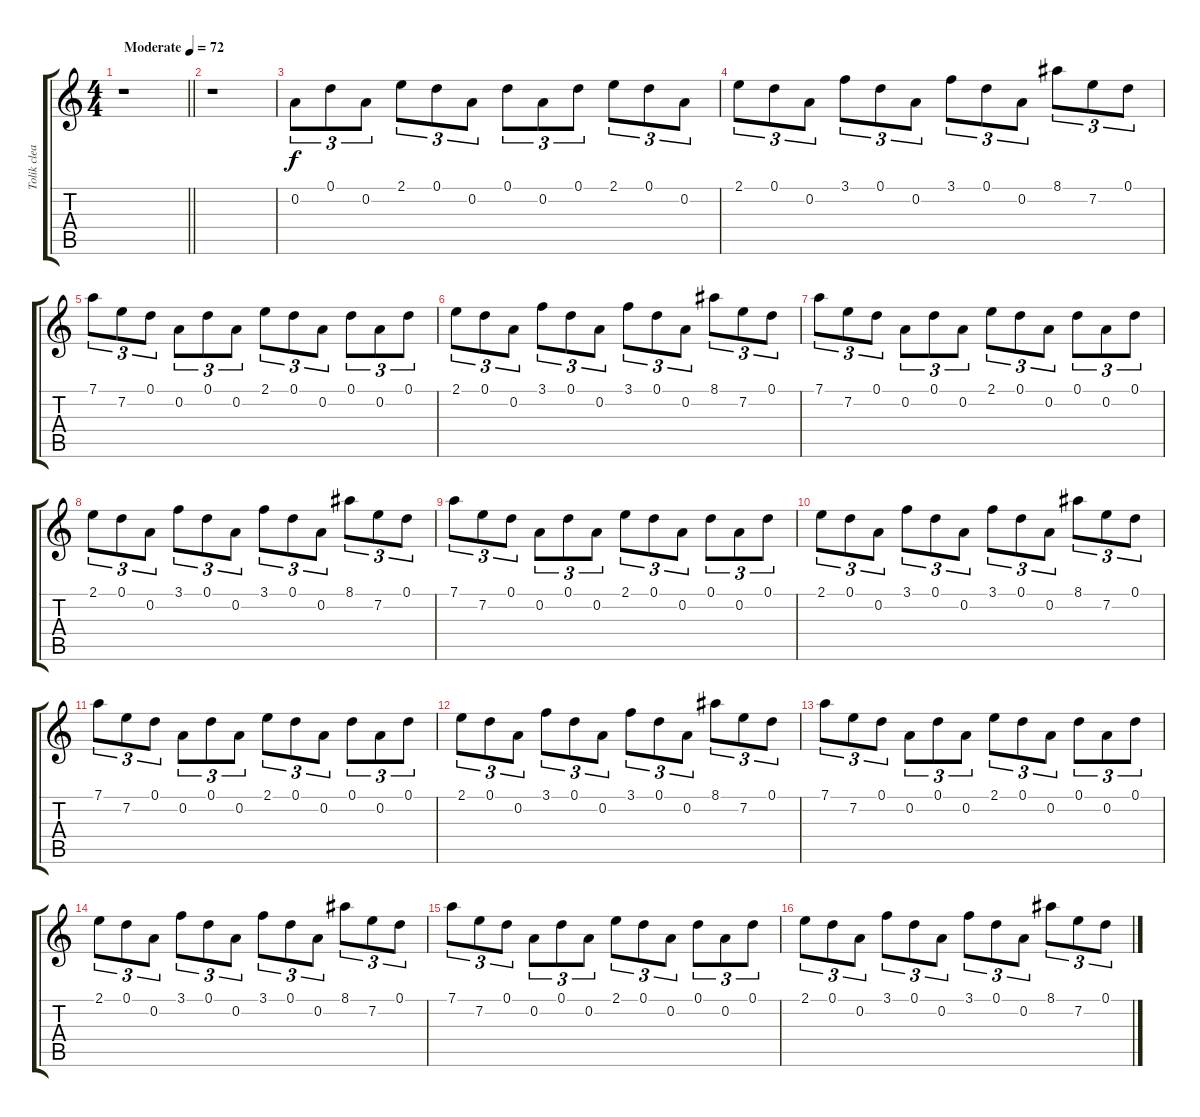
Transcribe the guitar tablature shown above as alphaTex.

\track ("Tolik clean" "Tolik clea") {instrument electricguitarclean}
\staff {score tabs}
\tuning (D4 A3 F3 C3 G2 C2) {hide}
\ts (4 4)
\tempo (72 "Moderate")
\clef g2
\barLineRight lightlight
\ks c
r.1{dy f instrument electricguitarclean} |
r.1 |
0.2.8{tu (3 2)} 0.1.8{tu (3 2)} 0.2.8{tu (3 2)} 2.1.8{tu (3 2)} 0.1.8{tu (3 2)} 0.2.8{tu (3 2)} 0.1.8{tu (3 2)} 0.2.8{tu (3 2)} 0.1.8{tu (3 2)} 2.1.8{tu (3 2)} 0.1.8{tu (3 2)} 0.2.8{tu (3 2)} |
2.1.8{tu (3 2)} 0.1.8{tu (3 2)} 0.2.8{tu (3 2)} 3.1.8{tu (3 2)} 0.1.8{tu (3 2)} 0.2.8{tu (3 2)} 3.1.8{tu (3 2)} 0.1.8{tu (3 2)} 0.2.8{tu (3 2)} 8.1.8{tu (3 2)} 7.2.8{tu (3 2)} 0.1.8{tu (3 2)} |
7.1.8{tu (3 2)} 7.2.8{tu (3 2)} 0.1.8{tu (3 2)} 0.2.8{tu (3 2)} 0.1.8{tu (3 2)} 0.2.8{tu (3 2)} 2.1.8{tu (3 2)} 0.1.8{tu (3 2)} 0.2.8{tu (3 2)} 0.1.8{tu (3 2)} 0.2.8{tu (3 2)} 0.1.8{tu (3 2)} |
2.1.8{tu (3 2)} 0.1.8{tu (3 2)} 0.2.8{tu (3 2)} 3.1.8{tu (3 2)} 0.1.8{tu (3 2)} 0.2.8{tu (3 2)} 3.1.8{tu (3 2)} 0.1.8{tu (3 2)} 0.2.8{tu (3 2)} 8.1.8{tu (3 2)} 7.2.8{tu (3 2)} 0.1.8{tu (3 2)} |
7.1.8{tu (3 2)} 7.2.8{tu (3 2)} 0.1.8{tu (3 2)} 0.2.8{tu (3 2)} 0.1.8{tu (3 2)} 0.2.8{tu (3 2)} 2.1.8{tu (3 2)} 0.1.8{tu (3 2)} 0.2.8{tu (3 2)} 0.1.8{tu (3 2)} 0.2.8{tu (3 2)} 0.1.8{tu (3 2)} |
2.1.8{tu (3 2)} 0.1.8{tu (3 2)} 0.2.8{tu (3 2)} 3.1.8{tu (3 2)} 0.1.8{tu (3 2)} 0.2.8{tu (3 2)} 3.1.8{tu (3 2)} 0.1.8{tu (3 2)} 0.2.8{tu (3 2)} 8.1.8{tu (3 2)} 7.2.8{tu (3 2)} 0.1.8{tu (3 2)} |
7.1.8{tu (3 2)} 7.2.8{tu (3 2)} 0.1.8{tu (3 2)} 0.2.8{tu (3 2)} 0.1.8{tu (3 2)} 0.2.8{tu (3 2)} 2.1.8{tu (3 2)} 0.1.8{tu (3 2)} 0.2.8{tu (3 2)} 0.1.8{tu (3 2)} 0.2.8{tu (3 2)} 0.1.8{tu (3 2)} |
2.1.8{tu (3 2)} 0.1.8{tu (3 2)} 0.2.8{tu (3 2)} 3.1.8{tu (3 2)} 0.1.8{tu (3 2)} 0.2.8{tu (3 2)} 3.1.8{tu (3 2)} 0.1.8{tu (3 2)} 0.2.8{tu (3 2)} 8.1.8{tu (3 2)} 7.2.8{tu (3 2)} 0.1.8{tu (3 2)} |
7.1.8{tu (3 2)} 7.2.8{tu (3 2)} 0.1.8{tu (3 2)} 0.2.8{tu (3 2)} 0.1.8{tu (3 2)} 0.2.8{tu (3 2)} 2.1.8{tu (3 2)} 0.1.8{tu (3 2)} 0.2.8{tu (3 2)} 0.1.8{tu (3 2)} 0.2.8{tu (3 2)} 0.1.8{tu (3 2)} |
2.1.8{tu (3 2)} 0.1.8{tu (3 2)} 0.2.8{tu (3 2)} 3.1.8{tu (3 2)} 0.1.8{tu (3 2)} 0.2.8{tu (3 2)} 3.1.8{tu (3 2)} 0.1.8{tu (3 2)} 0.2.8{tu (3 2)} 8.1.8{tu (3 2)} 7.2.8{tu (3 2)} 0.1.8{tu (3 2)} |
7.1.8{tu (3 2)} 7.2.8{tu (3 2)} 0.1.8{tu (3 2)} 0.2.8{tu (3 2)} 0.1.8{tu (3 2)} 0.2.8{tu (3 2)} 2.1.8{tu (3 2)} 0.1.8{tu (3 2)} 0.2.8{tu (3 2)} 0.1.8{tu (3 2)} 0.2.8{tu (3 2)} 0.1.8{tu (3 2)} |
2.1.8{tu (3 2)} 0.1.8{tu (3 2)} 0.2.8{tu (3 2)} 3.1.8{tu (3 2)} 0.1.8{tu (3 2)} 0.2.8{tu (3 2)} 3.1.8{tu (3 2)} 0.1.8{tu (3 2)} 0.2.8{tu (3 2)} 8.1.8{tu (3 2)} 7.2.8{tu (3 2)} 0.1.8{tu (3 2)} |
7.1.8{tu (3 2)} 7.2.8{tu (3 2)} 0.1.8{tu (3 2)} 0.2.8{tu (3 2)} 0.1.8{tu (3 2)} 0.2.8{tu (3 2)} 2.1.8{tu (3 2)} 0.1.8{tu (3 2)} 0.2.8{tu (3 2)} 0.1.8{tu (3 2)} 0.2.8{tu (3 2)} 0.1.8{tu (3 2)} |
2.1.8{tu (3 2)} 0.1.8{tu (3 2)} 0.2.8{tu (3 2)} 3.1.8{tu (3 2)} 0.1.8{tu (3 2)} 0.2.8{tu (3 2)} 3.1.8{tu (3 2)} 0.1.8{tu (3 2)} 0.2.8{tu (3 2)} 8.1.8{tu (3 2)} 7.2.8{tu (3 2)} 0.1.8{tu (3 2)}
